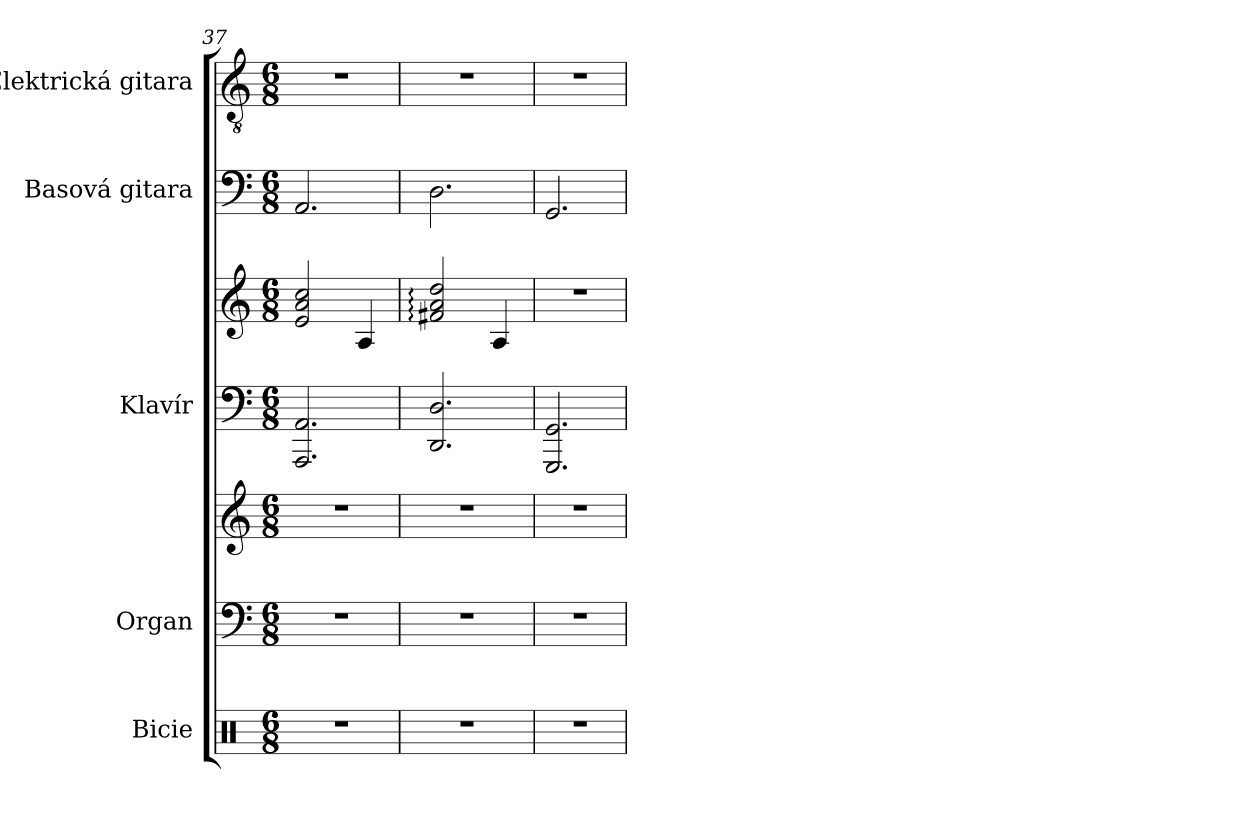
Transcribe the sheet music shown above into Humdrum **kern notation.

**kern	**kern	**kern	**kern	**kern	**kern	**kern
*part5	*part4	*part4	*part3	*part3	*part2	*part1
*staff7	*staff6	*staff5	*staff4	*staff3	*staff2	*staff1
*I"Bicie	*I"Organ	*	*I"Klavír	*	*I"Basová gitara	*I"Elektrická gitara
*	*I'Org.	*	*I'Kl.	*	*	*
*clefX	*clefF4	*clefG2	*clefF4	*clefG2	*clefF4	*clefGv2
*	*	*	*	*	*ITrd7c12	*
*k[]	*k[]	*k[]	*k[]	*k[]	*k[]	*k[]
*M6/8	*M6/8	*M6/8	*M6/8	*M6/8	*M6/8	*M6/8
=37	=37	=37	=37	=37	=37	=37
2.r	2.r	2.r	2.AAA/ 2.AA/	2e/ 2a/ 2cc/	2.AAA/	2.r
.	.	.	.	4A/	.	.
=38	=38	=38	=38	=38	=38	=38
2.r	2.r	2.r	2.DD/ 2.D/	2f#X/: 2a/: 2dd/:	2.DD\	2.r
.	.	.	.	4A/	.	.
=39	=39	=39	=39	=39	=39	=39
2.r	2.r	2.r	2.GGG/ 2.GG/	2.r	2.GGG/	2.r
=	=	=	=	=	=	=
*-	*-	*-	*-	*-	*-	*-
